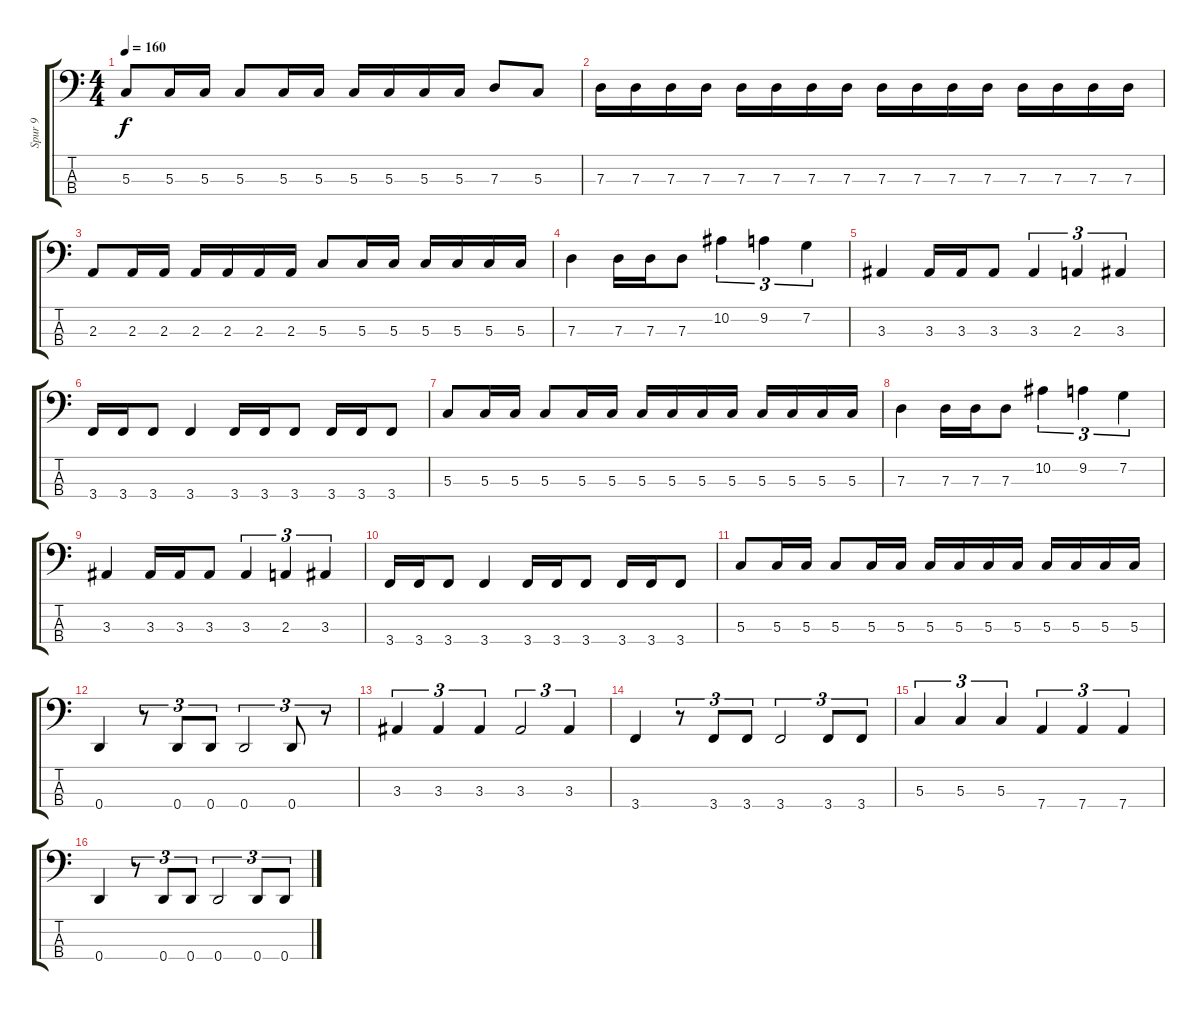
\track ("Spur 9" "Spur 9") {instrument electricbasspick}
\staff {score tabs}
\tuning (F2 C2 G1 D1) {hide}
\ts (4 4)
\tempo 160
\clef f4
\ks c
5.3.8{dy f} 5.3.16 5.3.16 5.3.8 5.3.16 5.3.16 5.3.16 5.3.16 5.3.16 5.3.16 7.3.8 5.3.8 |
7.3.16 7.3.16 7.3.16 7.3.16 7.3.16 7.3.16 7.3.16 7.3.16 7.3.16 7.3.16 7.3.16 7.3.16 7.3.16 7.3.16 7.3.16 7.3.16 |
2.3.8 2.3.16 2.3.16 2.3.16 2.3.16 2.3.16 2.3.16 5.3.8 5.3.16 5.3.16 5.3.16 5.3.16 5.3.16 5.3.16 |
7.3.4 7.3.16 7.3.16 7.3.8 10.2.4{tu (3 2)} 9.2.4{tu (3 2)} 7.2.4{tu (3 2)} |
3.3.4 3.3.16 3.3.16 3.3.8 3.3.4{tu (3 2)} 2.3.4{tu (3 2)} 3.3.4{tu (3 2)} |
3.4.16 3.4.16 3.4.8 3.4.4 3.4.16 3.4.16 3.4.8 3.4.16 3.4.16 3.4.8 |
5.3.8 5.3.16 5.3.16 5.3.8 5.3.16 5.3.16 5.3.16 5.3.16 5.3.16 5.3.16 5.3.16 5.3.16 5.3.16 5.3.16 |
7.3.4 7.3.16 7.3.16 7.3.8 10.2.4{tu (3 2)} 9.2.4{tu (3 2)} 7.2.4{tu (3 2)} |
3.3.4 3.3.16 3.3.16 3.3.8 3.3.4{tu (3 2)} 2.3.4{tu (3 2)} 3.3.4{tu (3 2)} |
3.4.16 3.4.16 3.4.8 3.4.4 3.4.16 3.4.16 3.4.8 3.4.16 3.4.16 3.4.8 |
5.3.8 5.3.16 5.3.16 5.3.8 5.3.16 5.3.16 5.3.16 5.3.16 5.3.16 5.3.16 5.3.16 5.3.16 5.3.16 5.3.16 |
0.4.4 r.8{tu (3 2)} 0.4.8{tu (3 2)} 0.4.8{tu (3 2)} 0.4.2{tu (3 2)} 0.4.8{tu (3 2)} r.8{tu (3 2)} |
3.3.4{tu (3 2)} 3.3.4{tu (3 2)} 3.3.4{tu (3 2)} 3.3.2{tu (3 2)} 3.3.4{tu (3 2)} |
3.4.4 r.8{tu (3 2)} 3.4.8{tu (3 2)} 3.4.8{tu (3 2)} 3.4.2{tu (3 2)} 3.4.8{tu (3 2)} 3.4.8{tu (3 2)} |
5.3.4{tu (3 2)} 5.3.4{tu (3 2)} 5.3.4{tu (3 2)} 7.4.4{tu (3 2)} 7.4.4{tu (3 2)} 7.4.4{tu (3 2)} |
0.4.4 r.8{tu (3 2)} 0.4.8{tu (3 2)} 0.4.8{tu (3 2)} 0.4.2{tu (3 2)} 0.4.8{tu (3 2)} 0.4.8{tu (3 2)}
